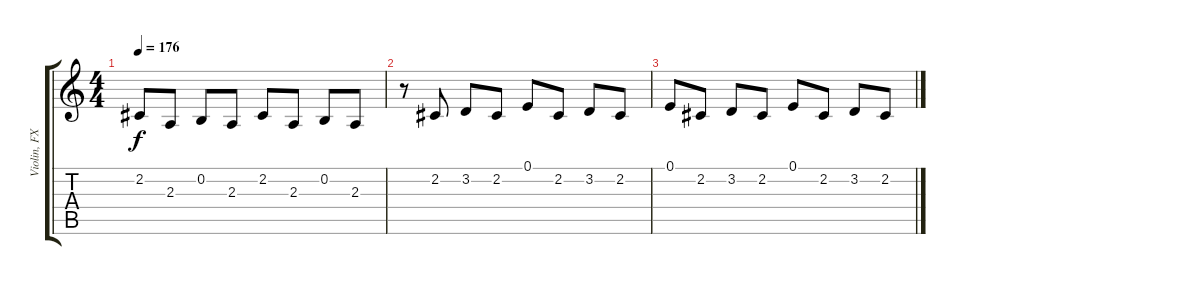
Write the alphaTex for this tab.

\track ("Violin, FX" "Violin, FX") {instrument violin}
\staff {score tabs}
\tuning (E4 B3 G3 D3 A2 E2) {hide}
\ts (4 4)
\tempo 176
\clef g2
\ks c
2.2.8{dy f} 2.3.8 0.2.8 2.3.8 2.2.8 2.3.8 0.2.8 2.3.8 |
r.8{volume 16} 2.2.8 3.2.8 2.2.8 0.1.8 2.2.8 3.2.8 2.2.8 |
0.1.8 2.2.8 3.2.8 2.2.8 0.1.8 2.2.8 3.2.8 2.2.8
